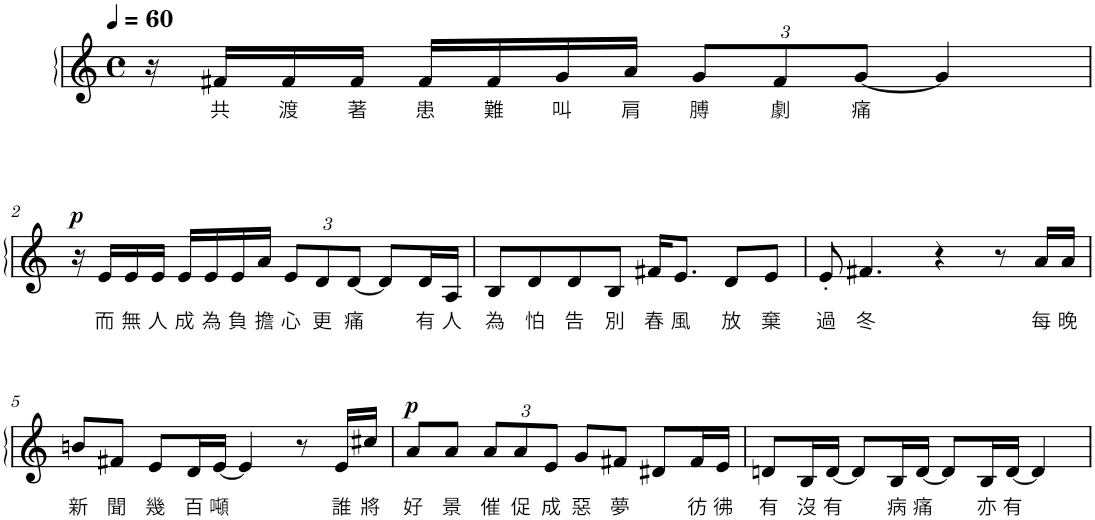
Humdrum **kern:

**kern	**text	**dynam
*part1	*part1	*part1
*staff1	*staff1	*staff1
*I"Piano	*	*
*I'Pno	*	*
*clefG2	*	*
*k[]	*	*
*M4/4	*	*
*met(c)	*	*
*MM60	*	*
=1	=1	=1
16r	.	.
!	!LO:LY:b	!
16f#X/LL	共	.
!	!LO:LY:b	!
16f#/	渡	.
!	!LO:LY:b	!
16f#/JJ	著	.
!	!LO:LY:b	!
16f#/LL	患	.
!	!LO:LY:b	!
16f#/	難	.
!	!LO:LY:b	!
16g/	叫	.
!	!LO:LY:b	!
16a/JJ	肩	.
*Xbrackettup	*	*
!	!LO:LY:b	!
12g/L	膊	.
!	!LO:LY:b	!
12f#/	劇	.
!	!LO:LY:b	!
[<12g/J	痛	.
4g/]	.	.
!!LO:LB:g=z
=2	=2	=2
!	!	!LO:DY:a
16r	.	p
!	!LO:LY:b	!
16e/LL	而	.
!	!LO:LY:b	!
16e/	無	.
!	!LO:LY:b	!
16e/JJ	人	.
!	!LO:LY:b	!
16e/LL	成	.
!	!LO:LY:b	!
16e/	為	.
!	!LO:LY:b	!
16e/	負	.
!	!LO:LY:b	!
16a/JJ	擔	.
!	!LO:LY:b	!
12e/L	心	.
!	!LO:LY:b	!
12d/	更	.
!	!LO:LY:b	!
[<12d/J	痛	.
8d/L]	.	.
!	!LO:LY:b	!
16d/L	有	.
!	!LO:LY:b	!
16A/JJ	人	.
=3	=3	=3
!	!LO:LY:b	!
8B/L	為	.
!	!LO:LY:b	!
8d/	怕	.
!	!LO:LY:b	!
8d/	告	.
!	!LO:LY:b	!
8B/J	別	.
!	!LO:LY:b	!
16f#X/KL	春	.
!	!LO:LY:b	!
8.e/J	風	.
!	!LO:LY:b	!
8d/L	放	.
!	!LO:LY:b	!
8e/J	棄	.
=4	=4	=4
!	!LO:LY:b	!
8e'/	過	.
!	!LO:LY:b	!
4.f#X/	冬	.
4r	.	.
8r	.	.
!	!LO:LY:b	!
16a/LL	每	.
!	!LO:LY:b	!
16a/JJ	晚	.
!!LO:LB:g=z
=5	=5	=5
!	!LO:LY:b	!
8bn/L	新	.
!	!LO:LY:b	!
8f#X/J	聞	.
!	!LO:LY:b	!
8e/L	幾	.
!	!LO:LY:b	!
16d/L	百	.
!	!LO:LY:b	!
[16e/JJ	噸	.
4e/]	.	.
8r	.	.
!	!LO:LY:b	!
16e/LL	誰	.
!	!LO:LY:b	!
16cc#X/JJ	將	.
=6	=6	=6
!	!LO:LY:b	!LO:DY:a
8a/L	好	p
!	!LO:LY:b	!
8a/J	景	.
!	!LO:LY:b	!
12a/L	催	.
!	!LO:LY:b	!
12a/	促	.
!	!LO:LY:b	!
12e/J	成	.
!	!LO:LY:b	!
8g/L	惡	.
!	!LO:LY:b	!
8f#X/J	夢	.
8d#X/L	.	.
!	!LO:LY:b	!
16f#/L	彷	.
!	!LO:LY:b	!
16e/JJ	彿	.
=7	=7	=7
!	!LO:LY:b	!
8dn/L	有	.
!	!LO:LY:b	!
16B/L	沒	.
!	!LO:LY:b	!
[<16d/JJ	有	.
8d/L]	.	.
!	!LO:LY:b	!
16B/L	病	.
!	!LO:LY:b	!
[<16d/JJ	痛	.
8d/L]	.	.
!	!LO:LY:b	!
16B/L	亦	.
!	!LO:LY:b	!
[<16d/JJ	有	.
4d/]	.	.
=	=	=
*-	*-	*-
